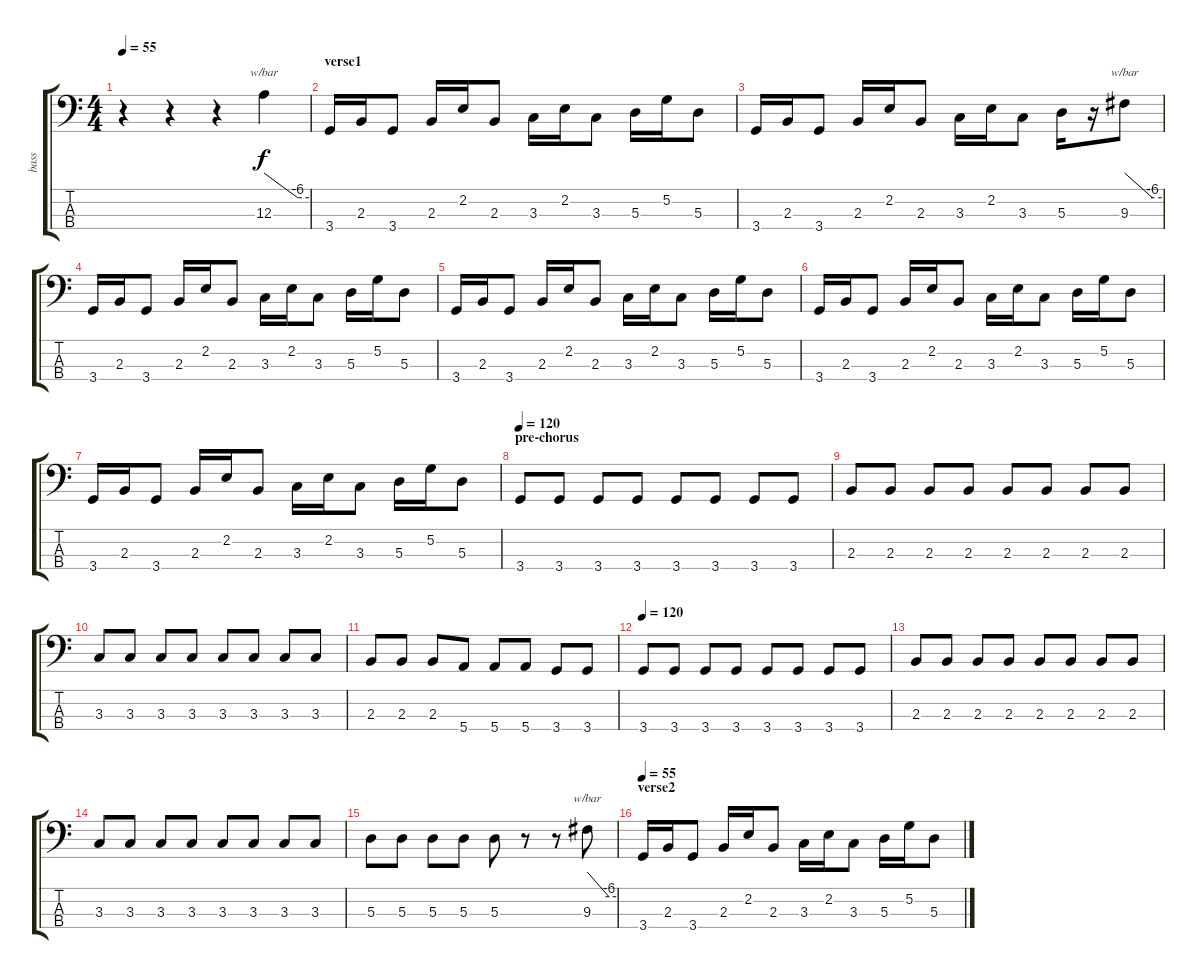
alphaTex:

\track ("bass" "bass") {instrument electricbasspick}
\staff {score tabs}
\tuning (G2 D2 A1 E1) {hide}
\ts (4 4)
\tempo 55
\clef f4
\ks c
r.4{dy f instrument electricbasspick} r.4 r.4 12.3.4{tbe (custom default 0 0 45 -24 60 -24)} |
\section ("" "verse1")
3.4.16 2.3.16 3.4.8 2.3.16 2.2.16 2.3.8 3.3.16 2.2.16 3.3.8 5.3.16 5.2.16 5.3.8 |
3.4.16 2.3.16 3.4.8 2.3.16 2.2.16 2.3.8 3.3.16 2.2.16 3.3.8 5.3.16 r.16 9.3.8{tbe (custom default 0 0 45 -24 60 -24)} |
3.4.16 2.3.16 3.4.8 2.3.16 2.2.16 2.3.8 3.3.16 2.2.16 3.3.8 5.3.16 5.2.16 5.3.8 |
3.4.16 2.3.16 3.4.8 2.3.16 2.2.16 2.3.8 3.3.16 2.2.16 3.3.8 5.3.16 5.2.16 5.3.8 |
3.4.16 2.3.16 3.4.8 2.3.16 2.2.16 2.3.8 3.3.16 2.2.16 3.3.8 5.3.16 5.2.16 5.3.8 |
3.4.16 2.3.16 3.4.8 2.3.16 2.2.16 2.3.8 3.3.16 2.2.16 3.3.8 5.3.16 5.2.16 5.3.8 |
\section ("" "pre-chorus")
\tempo 120
3.4.8 3.4.8 3.4.8 3.4.8 3.4.8 3.4.8 3.4.8 3.4.8 |
2.3.8 2.3.8 2.3.8 2.3.8 2.3.8 2.3.8 2.3.8 2.3.8 |
3.3.8 3.3.8 3.3.8 3.3.8 3.3.8 3.3.8 3.3.8 3.3.8 |
2.3.8 2.3.8 2.3.8 5.4.8 5.4.8 5.4.8 3.4.8 3.4.8 |
\tempo 120
3.4.8 3.4.8 3.4.8 3.4.8 3.4.8 3.4.8 3.4.8 3.4.8 |
2.3.8 2.3.8 2.3.8 2.3.8 2.3.8 2.3.8 2.3.8 2.3.8 |
3.3.8 3.3.8 3.3.8 3.3.8 3.3.8 3.3.8 3.3.8 3.3.8 |
5.3.8 5.3.8 5.3.8 5.3.8 5.3.8 r.8 r.8 9.3.8{tbe (custom default 0 0 45 -24 60 -24)} |
\section ("" "verse2")
\tempo 55
3.4.16 2.3.16 3.4.8 2.3.16 2.2.16 2.3.8 3.3.16 2.2.16 3.3.8 5.3.16 5.2.16 5.3.8
